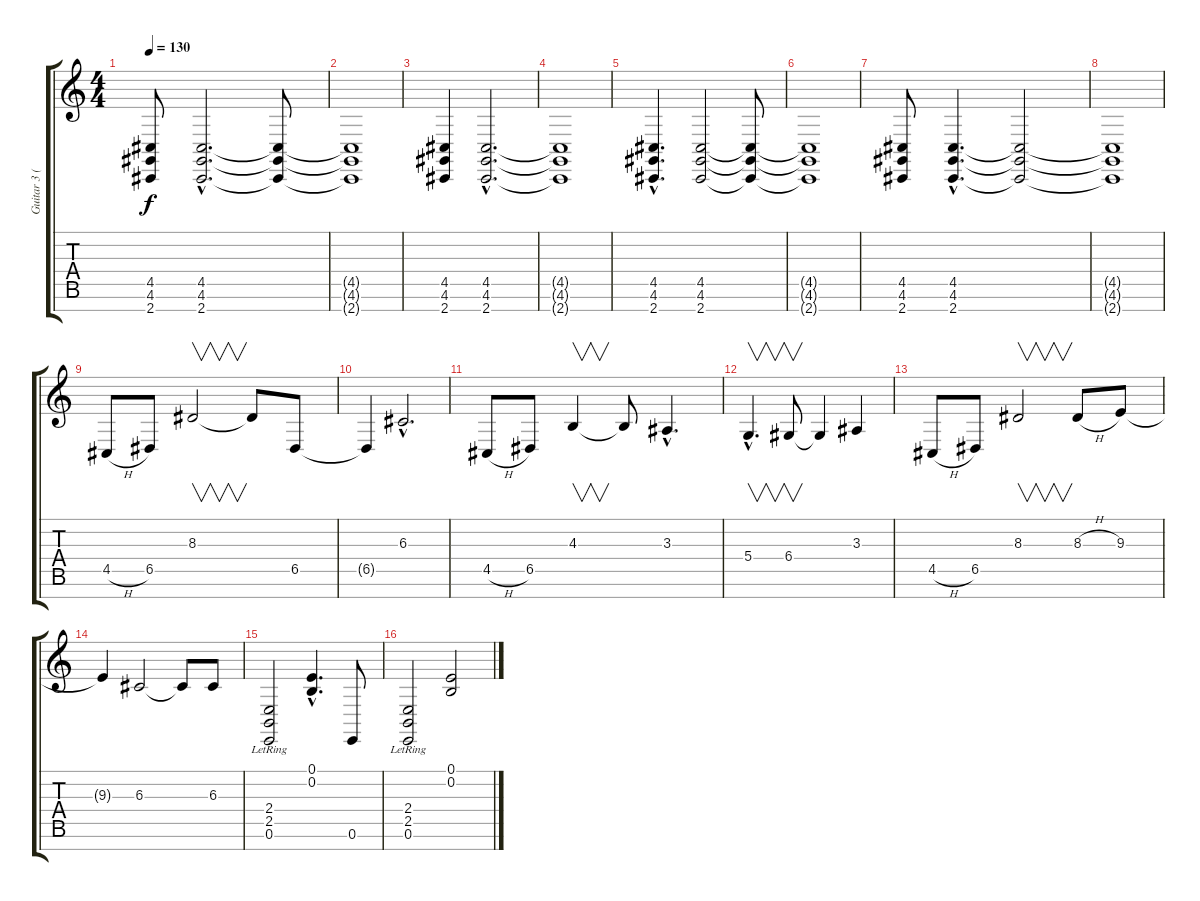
\track ("Guitar 3 (Dbl)" "Guitar 3 (") {instrument lead2sawtooth}
\staff {score tabs}
\tuning (E4 B3 G3 D3 A2 E2 B1) {hide}
\ts (4 4)
\tempo 130
\clef g2
\ks c
(4.5 4.6 2.7).8{dy f} (4.5{hac} 4.6{hac} 2.7{hac}).2{d} (4.5{t} 4.6{t} 2.7{t}).8 |
(4.5{t} 4.6{t} 2.7{t}).1 |
(4.5 4.6 2.7).4 (4.5{hac} 4.6{hac} 2.7{hac}).2{d} |
(4.5{t} 4.6{t} 2.7{t}).1 |
(4.5{hac} 4.6{hac} 2.7{hac}).4{d} (4.5 4.6 2.7).2 (4.5{t} 4.6{t} 2.7{t}).8 |
(4.5{t} 4.6{t} 2.7{t}).1 |
(4.5 4.6 2.7).8 (4.5{hac} 4.6{hac} 2.7{hac}).4{d} (4.5{t} 4.6{t} 2.7{t}).2 |
(4.5{t} 4.6{t} 2.7{t}).1 |
4.5{h}.8 6.5.8 8.3.2{v} 8.3{t}.8 6.5.8 |
6.5{t}.4 6.3{hac}.2{d} |
4.5{h}.8 6.5.8 4.3.4{v} 4.3{t}.8 3.3{hac}.4{d} |
5.4{hac}.4{v d} 6.4.8{v} 6.4{t}.4 3.3.4 |
4.5{h}.8 6.5.8 8.3.2{v} 8.3{h}.8 9.3.8 |
9.3{t}.4 6.3.2 6.3{t}.8 6.3.8 |
(2.4{lr} 2.5{lr} 0.6{lr}).2 (0.1{hac} 0.2{hac}).4{d} 0.6.8 |
(2.4{lr} 2.5{lr} 0.6{lr}).2 (0.1 0.2).2
